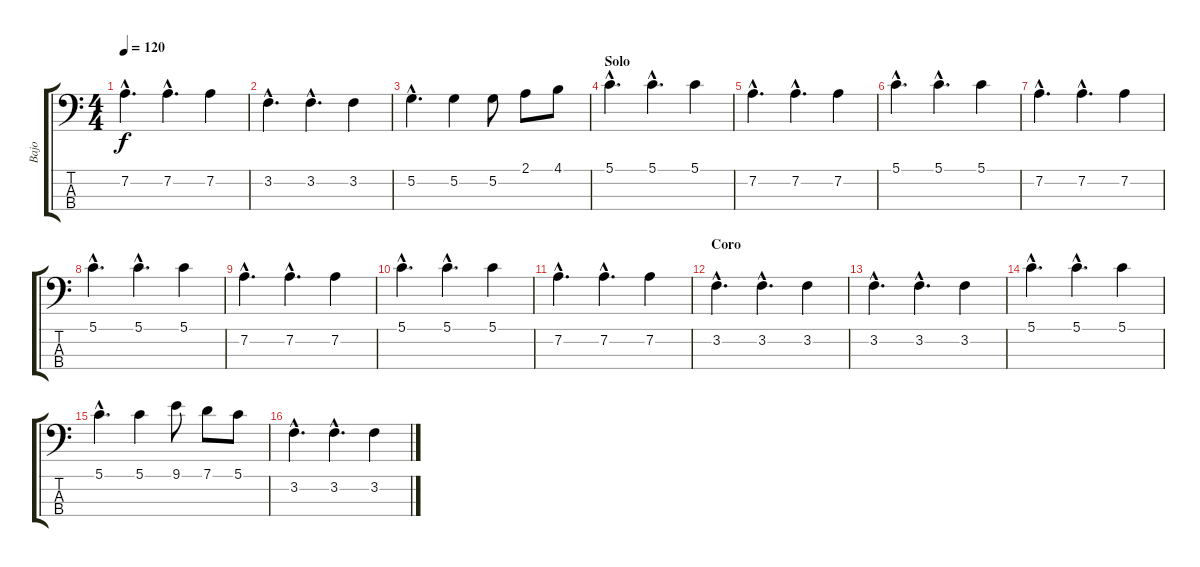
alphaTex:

\track ("Bajo" "Bajo") {instrument electricbassfinger}
\staff {score tabs}
\tuning (G2 D2 A1 E1) {hide}
\ts (4 4)
\tempo 120
\clef f4
\ks c
7.2{hac}.4{d dy f} 7.2{hac}.4{d} 7.2.4 |
3.2{hac}.4{d} 3.2{hac}.4{d} 3.2.4 |
5.2{hac}.4{d} 5.2.4 5.2.8 2.1.8 4.1.8 |
\section ("" "Solo")
5.1{hac}.4{d} 5.1{hac}.4{d} 5.1.4 |
7.2{hac}.4{d} 7.2{hac}.4{d} 7.2.4 |
5.1{hac}.4{d} 5.1{hac}.4{d} 5.1.4 |
7.2{hac}.4{d} 7.2{hac}.4{d} 7.2.4 |
5.1{hac}.4{d} 5.1{hac}.4{d} 5.1.4 |
7.2{hac}.4{d} 7.2{hac}.4{d} 7.2.4 |
5.1{hac}.4{d} 5.1{hac}.4{d} 5.1.4 |
7.2{hac}.4{d} 7.2{hac}.4{d} 7.2.4 |
\section ("" "Coro")
3.2{hac}.4{d} 3.2{hac}.4{d} 3.2.4 |
3.2{hac}.4{d} 3.2{hac}.4{d} 3.2.4 |
5.1{hac}.4{d} 5.1{hac}.4{d} 5.1.4 |
5.1{hac}.4{d} 5.1.4 9.1.8 7.1.8 5.1.8 |
3.2{hac}.4{d} 3.2{hac}.4{d} 3.2.4
